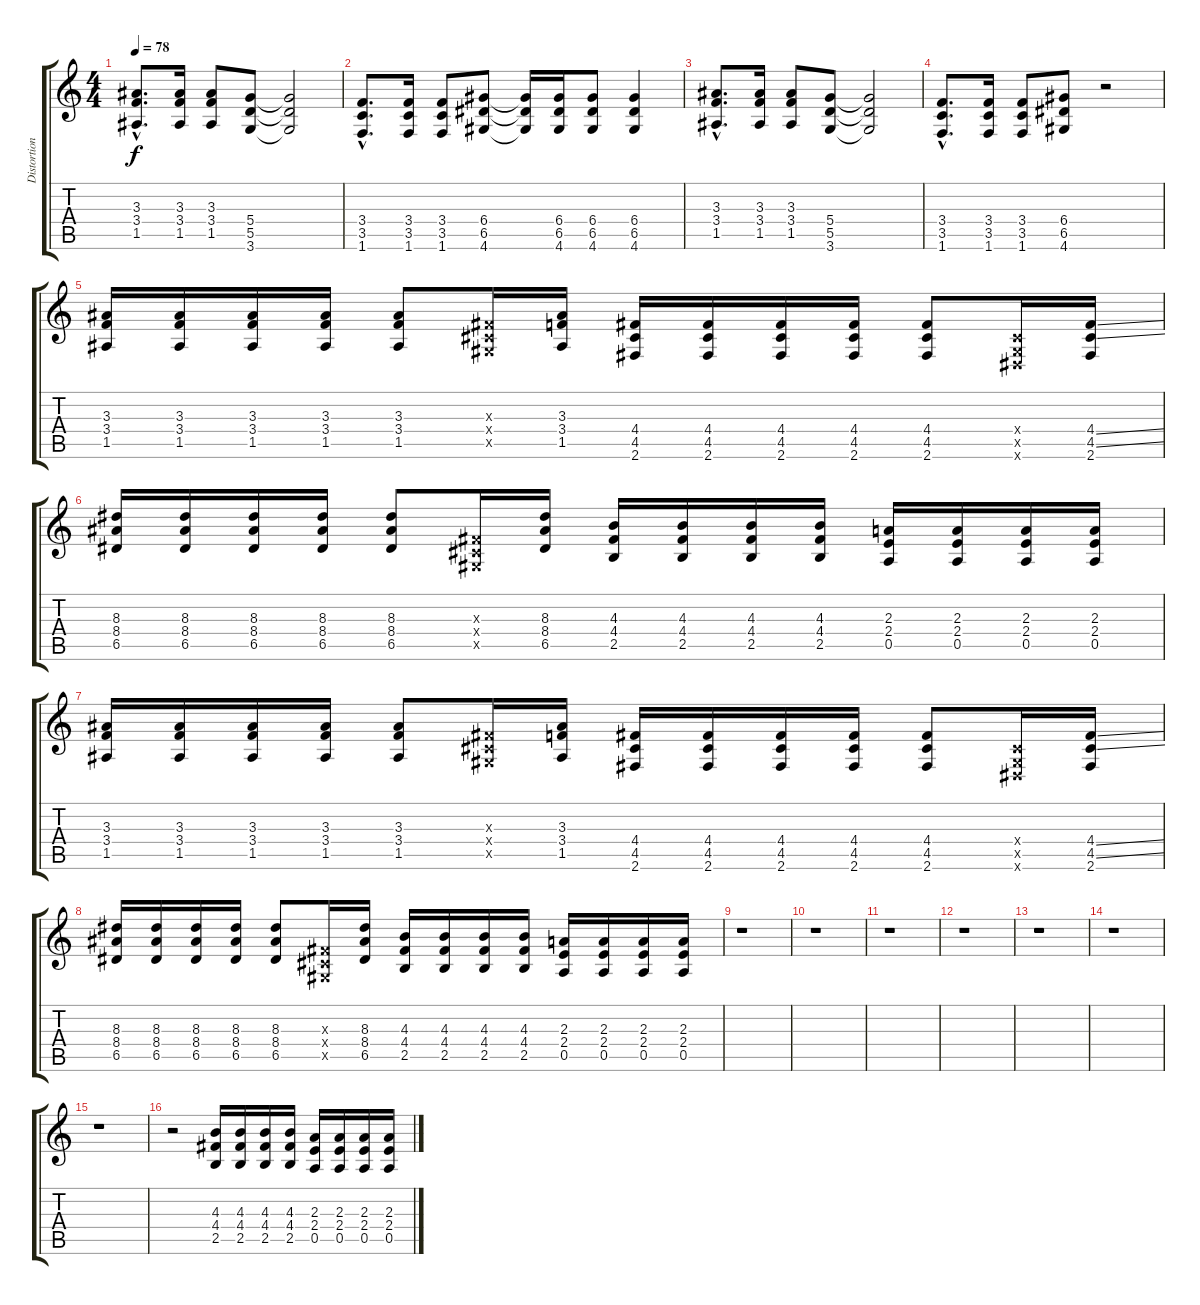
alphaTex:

\track ("Distortion Guitar" "Distortion") {instrument distortionguitar}
\staff {score tabs}
\tuning (E4 B3 G3 D3 A2 E2) {hide}
\ts (4 4)
\tempo 78
\clef g2
\ks c
(3.3{hac} 3.4{hac} 1.5{hac}).8{d dy f instrument distortionguitar} (3.3 3.4 1.5).16 (3.3 3.4 1.5).8 (5.4 5.5 3.6).8 (5.4{t} 5.5{t} 3.6{t}).2 |
(3.4{hac} 3.5{hac} 1.6{hac}).8{d} (3.4 3.5 1.6).16 (3.4 3.5 1.6).8 (6.4 6.5 4.6).8 (6.4{t} 6.5{t} 4.6{t}).16 (6.4 6.5 4.6).16 (6.4 6.5 4.6).8 (6.4 6.5 4.6).4 |
(3.3{hac} 3.4{hac} 1.5{hac}).8{d} (3.3 3.4 1.5).16 (3.3 3.4 1.5).8 (5.4 5.5 3.6).8 (5.4{t} 5.5{t} 3.6{t}).2 |
(3.4{hac} 3.5{hac} 1.6{hac}).8{d} (3.4 3.5 1.6).16 (3.4 3.5 1.6).8 (6.4 6.5 4.6).8 r.2 |
(3.3 3.4 1.5).16 (3.3 3.4 1.5).16 (3.3 3.4 1.5).16 (3.3 3.4 1.5).16 (3.3 3.4 1.5).8 (-1.3{x} -1.4{x} -1.5{x}).16 (3.3 3.4 1.5).16 (4.4 4.5 2.6).16 (4.4 4.5 2.6).16 (4.4 4.5 2.6).16 (4.4 4.5 2.6).16 (4.4 4.5 2.6).8 (-1.4{x} -1.5{x} -1.6{x}).16 (4.4{ss} 4.5{ss} 2.6).16 |
(8.3 8.4 6.5).16 (8.3 8.4 6.5).16 (8.3 8.4 6.5).16 (8.3 8.4 6.5).16 (8.3 8.4 6.5).8 (-1.3{x} -1.4{x} -1.5{x}).16 (8.3 8.4 6.5).16 (4.3 4.4 2.5).16 (4.3 4.4 2.5).16 (4.3 4.4 2.5).16 (4.3 4.4 2.5).16 (2.3 2.4 0.5).16 (2.3 2.4 0.5).16 (2.3 2.4 0.5).16 (2.3 2.4 0.5).16 |
(3.3 3.4 1.5).16 (3.3 3.4 1.5).16 (3.3 3.4 1.5).16 (3.3 3.4 1.5).16 (3.3 3.4 1.5).8 (-1.3{x} -1.4{x} -1.5{x}).16 (3.3 3.4 1.5).16 (4.4 4.5 2.6).16 (4.4 4.5 2.6).16 (4.4 4.5 2.6).16 (4.4 4.5 2.6).16 (4.4 4.5 2.6).8 (-1.4{x} -1.5{x} -1.6{x}).16 (4.4{ss} 4.5{ss} 2.6).16 |
(8.3 8.4 6.5).16 (8.3 8.4 6.5).16 (8.3 8.4 6.5).16 (8.3 8.4 6.5).16 (8.3 8.4 6.5).8 (-1.3{x} -1.4{x} -1.5{x}).16 (8.3 8.4 6.5).16 (4.3 4.4 2.5).16 (4.3 4.4 2.5).16 (4.3 4.4 2.5).16 (4.3 4.4 2.5).16 (2.3 2.4 0.5).16 (2.3 2.4 0.5).16 (2.3 2.4 0.5).16 (2.3 2.4 0.5).16 |
r.1 |
r.1 |
r.1 |
r.1 |
r.1 |
r.1 |
r.1 |
r.2 (4.3 4.4 2.5).16 (4.3 4.4 2.5).16 (4.3 4.4 2.5).16 (4.3 4.4 2.5).16 (2.3 2.4 0.5).16 (2.3 2.4 0.5).16 (2.3 2.4 0.5).16 (2.3 2.4 0.5).16
